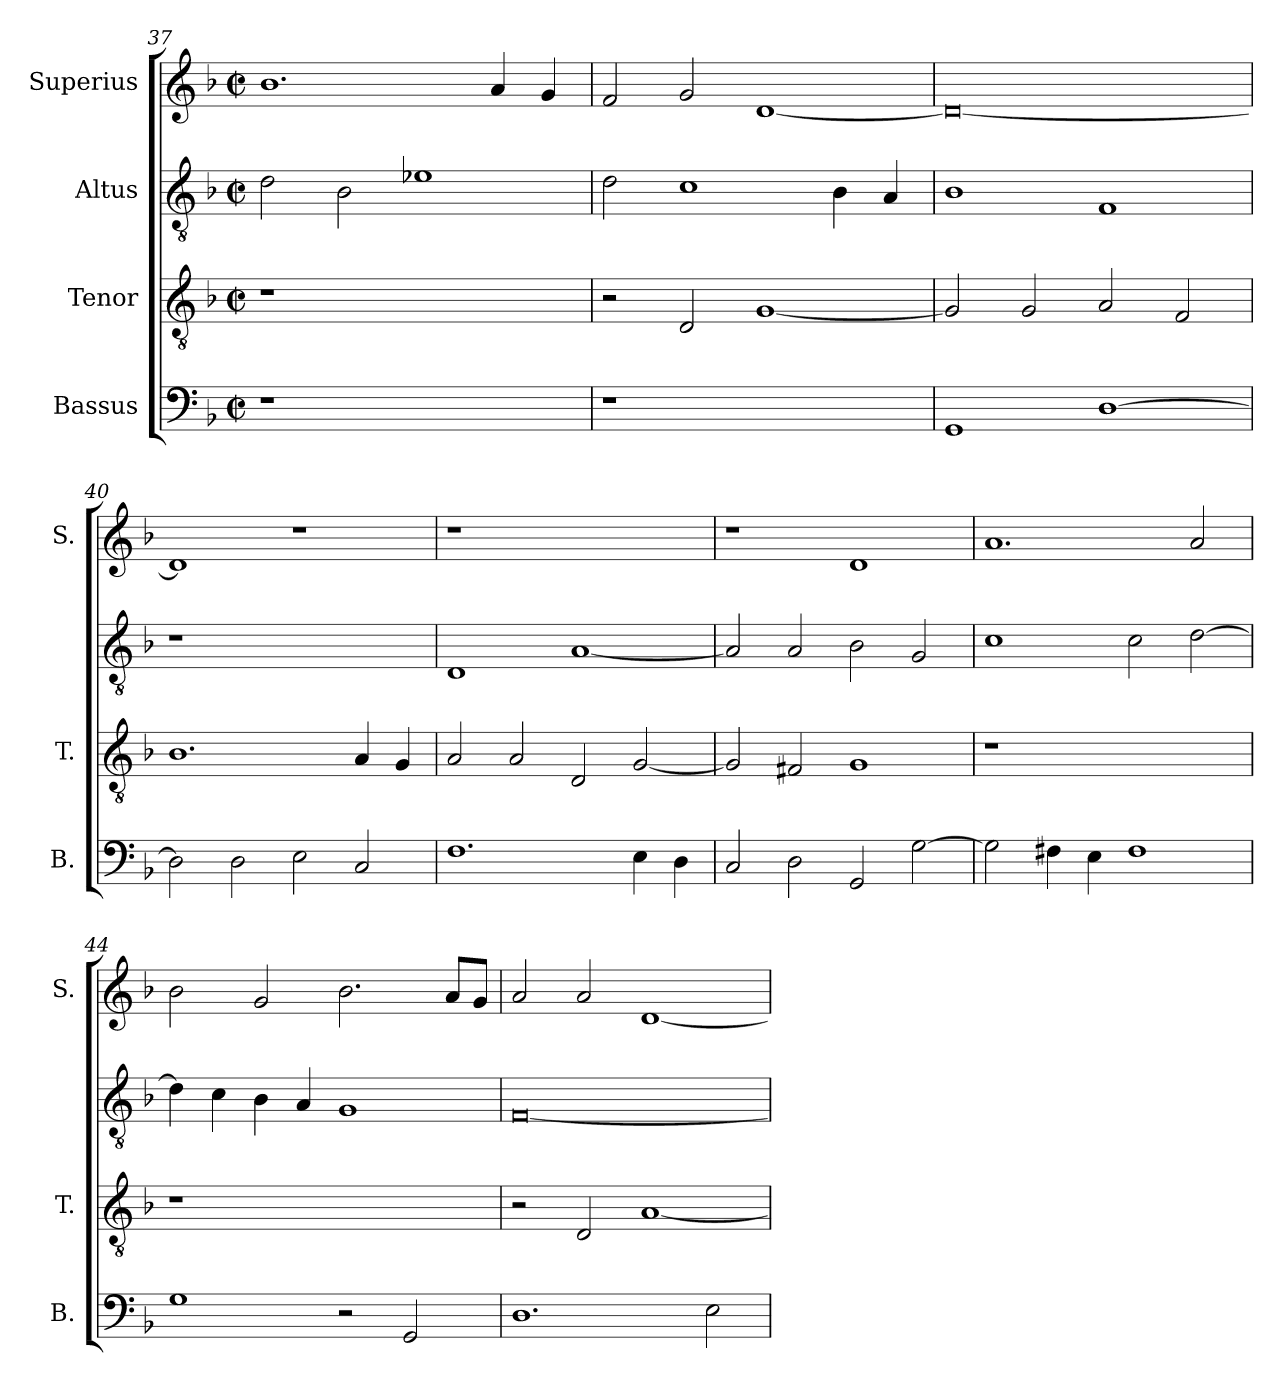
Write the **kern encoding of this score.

**kern	**kern	**kern	**kern
*part4	*part3	*part2	*part1
*staff4	*staff3	*staff2	*staff1
*I"Bassus	*I"Tenor	*I"Altus	*I"Superius
*I'B.	*I'T.	*	*I'S.
!!LO:LB:g=z
*clefF4	*clefGv2	*clefGv2	*clefG2
*	*ITrd7c12	*ITrd7c12	*
*k[b-]	*k[b-]	*k[b-]	*k[b-]
*F:	*F:	*F:	*F:
*M2/2	*M2/2	*M2/2	*M2/2
*met(c|)	*met(c|)	*met(c|)	*met(c|)
=37	=37	=37	=37
!LO:N:vis=1	!LO:N:vis=1	!	!
1r	1r	2Di\	1.b-i
.	.	2BB-i\	.
1ryy	1ryy	1E-Xi	.
.	.	.	4ai/
.	.	.	4gi/
=38	=38	=38	=38
!LO:N:vis=1	!	!	!
1r	2r	2Di\	2fi/
.	2DDi/	1Ci	2gi/
1ryy	[<1GGi	.	[<1di
.	.	4BB-i\	.
.	.	4AAi/	.
=39	=39	=39	=39
1GGi	2GGi/]	1BB-i	0di_<
.	2GGi/	.	.
[>1Di	2AAi/	1FFi	.
.	2FFi/	.	.
=40	=40	=40	=40
!	!	!LO:N:vis=1	!
2Di\]	1.BB-i	1r	1di]
2Di\	.	.	.
2Ei\	.	1ryy	1r
2Ci/	4AAi/	.	.
.	4GGi/	.	.
=41	=41	=41	=41
!	!	!	!LO:N:vis=1
1.Fi	2AAi/	1DDi	1r
.	2AAi/	.	.
.	2DDi/	[<1AAi	1ryy
4Ei\	[<2GGi/	.	.
4Di\	.	.	.
!!LO:LB:g=z
=42	=42	=42	=42
2Ci/	2GGi/]	2AAi/]	1r
2Di\	2FF#Xi/	2AAi/	.
2GGi/	1GGi	2BB-i\	1di
[>2Gi\	.	2GGi/	.
=43	=43	=43	=43
!	!LO:N:vis=1	!	!
2Gi\]	1r	1Ci	1.ai
4F#Xi\	.	.	.
4Ei\	.	.	.
1F#i	1ryy	2Ci\	.
.	.	[>2Di\	2ai/
=44	=44	=44	=44
!	!LO:N:vis=1	!	!
1Gi	1r	4Di\]	2b-i\
.	.	4Ci\	.
.	.	4BB-i\	2gi/
.	.	4AAi/	.
2r	1ryy	1GGi	2.b-i\
2GGi/	.	.	.
.	.	.	8ai/L
.	.	.	8gi/J
=45	=45	=45	=45
1.Di	2r	[<0FFi	2ai/
.	2DDi/	.	2ai/
.	[<1AAi	.	[<1di
2Ei\	.	.	.
=	=	=	=
*-	*-	*-	*-
